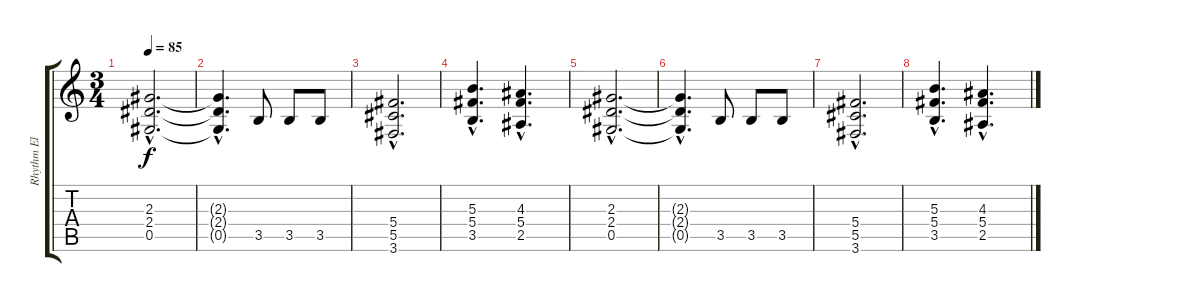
\track ("Rhythm El Guitar" "Rhythm El ") {instrument distortionguitar}
\staff {score tabs}
\tuning (Eb4 Bb3 Gb3 Db3 Ab2 Eb2) {hide}
\ts (3 4)
\tempo 85
\clef g2
\ks c
(2.3{hac} 2.4{hac} 0.5{hac}).2{d dy f volume 10} |
(2.3{hac t} 2.4{hac t} 0.5{hac t}).4{d} 3.5.8{volume 9} 3.5.8 3.5.8 |
(5.4{hac} 5.5{hac} 3.6{hac}).2{d volume 8} |
(5.3{hac} 5.4{hac} 3.5{hac}).4{d volume 7} (4.3{hac} 5.4{hac} 2.5{hac}).4{d} |
(2.3{hac} 2.4{hac} 0.5{hac}).2{d volume 6} |
(2.3{hac t} 2.4{hac t} 0.5{hac t}).4{d} 3.5.8{volume 5} 3.5.8 3.5.8 |
(5.4{hac} 5.5{hac} 3.6{hac}).2{d volume 4} |
(5.3{hac} 5.4{hac} 3.5{hac}).4{d volume 3} (4.3{hac} 5.4{hac} 2.5{hac}).4{d}
